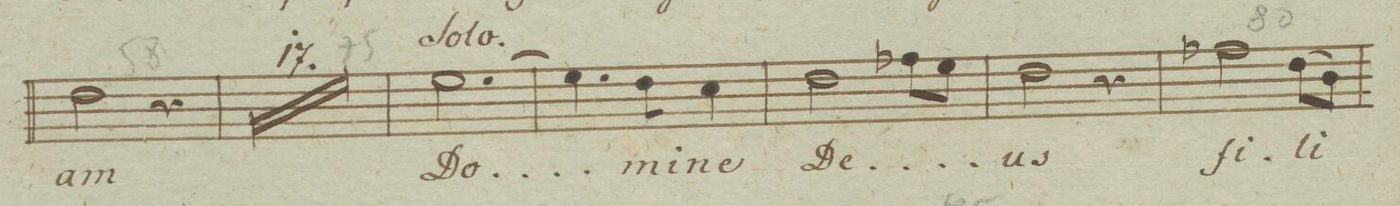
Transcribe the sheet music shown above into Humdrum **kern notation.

**kern	**text	**dynam
*I"Basso.	*	*
*clefF4	*	*
*k[b-e-]	*	*
*M3/4	*	*
2F\	-am	.
4r	.	.
=59	=59	=59
2.r	.	.
=60	=60	=60
2.r	.	.
=61	=61	=61
2.r	.	.
=62	=62	=62
2.r	.	.
=63	=63	=63
2.r	.	.
=64	=64	=64
2.r	.	.
=65	=65	=65
2.r	.	.
=66	=66	=66
2.r	.	.
=67	=67	=67
2.r	.	.
=68	=68	=68
2.r	.	.
=69	=69	=69
2.r	.	.
=70	=70	=70
2.r	.	.
=71	=71	=71
2.r	.	.
=72	=72	=72
2.r	.	.
=73	=73	=73
2.r	.	.
=74	=74	=74
2.r	.	.
=75	=75	=75
2.r	.	.
=76	=76	=76
[2.G\	Do-	.
=77	=77	=77
4.G\]	.	.
8F\	-mi-	.
4E-\	-ne	.
=78	=78	=78
2F\	De-	.
8A-X\L	.	.
8G\J	.	.
=79	=79	=79
2F\	-us	.
4r	.	.
=80	=80	=80
2A-X\	fi-	.
(8F\L	-li	.
8D\J)	.	.
=81	=81	=81
*-	*-	*-
